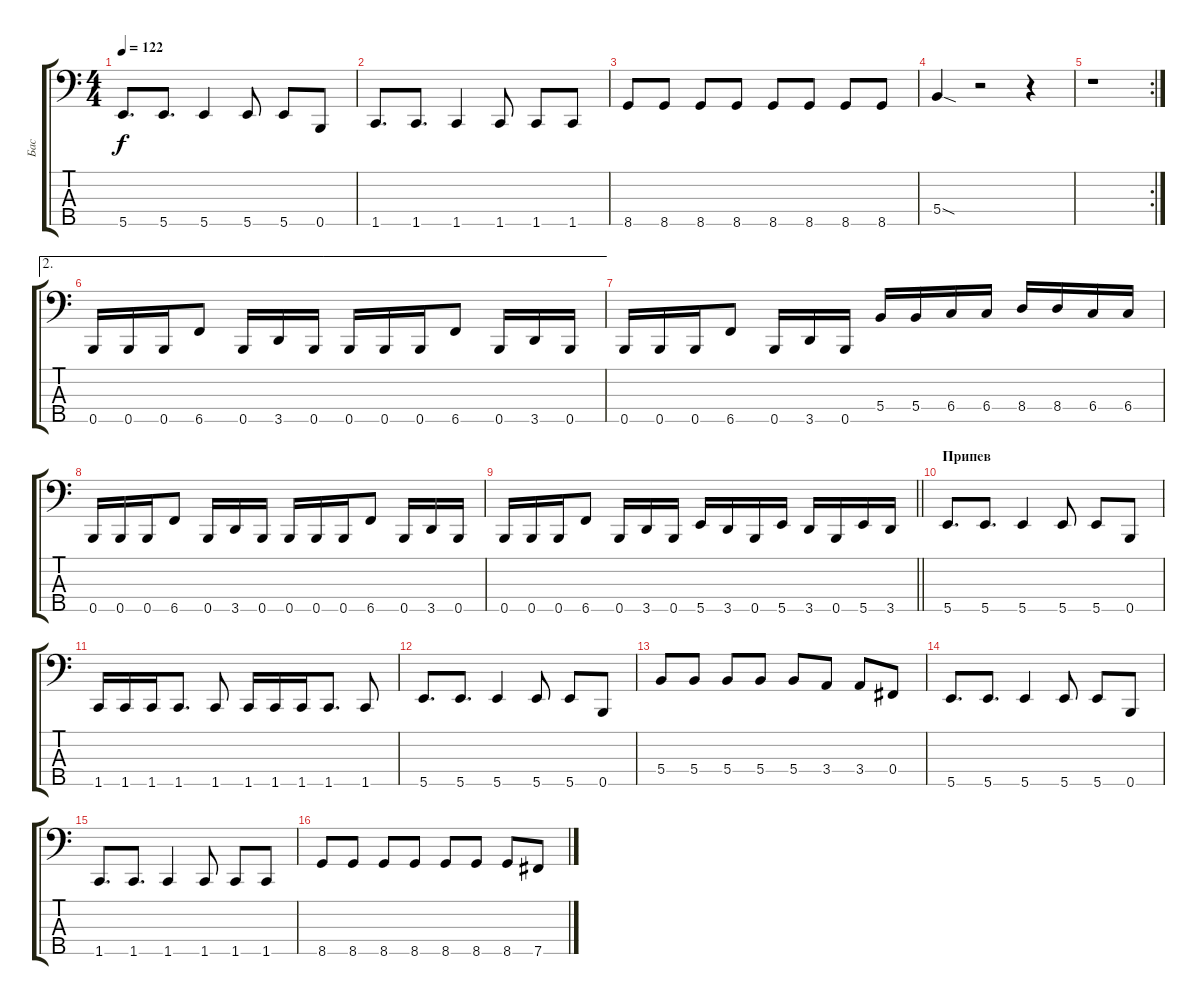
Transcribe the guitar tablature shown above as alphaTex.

\track ("Бас" "Бас") {instrument electricbassfinger}
\staff {score tabs}
\tuning (A2 E2 B1 Gb1 B0) {hide}
\ts (4 4)
\tempo 122
\clef f4
\ks c
5.5.8{d dy f} 5.5.8{d} 5.5.4 5.5.8 5.5.8 0.5.8 |
1.5.8{d} 1.5.8{d} 1.5.4 1.5.8 1.5.8 1.5.8 |
8.5.8 8.5.8 8.5.8 8.5.8 8.5.8 8.5.8 8.5.8 8.5.8 |
5.4{sod}.4 r.2 r.4 |
\rc 2
r.1 |
\ae 2
0.5.16 0.5.16 0.5.16 6.5.8 0.5.16 3.5.16 0.5.16 0.5.16 0.5.16 0.5.16 6.5.8 0.5.16 3.5.16 0.5.16 |
0.5.16 0.5.16 0.5.16 6.5.8 0.5.16 3.5.16 0.5.16 5.4.16 5.4.16 6.4.16 6.4.16 8.4.16 8.4.16 6.4.16 6.4.16 |
0.5.16 0.5.16 0.5.16 6.5.8 0.5.16 3.5.16 0.5.16 0.5.16 0.5.16 0.5.16 6.5.8 0.5.16 3.5.16 0.5.16 |
\barLineRight lightlight
0.5.16 0.5.16 0.5.16 6.5.8 0.5.16 3.5.16 0.5.16 5.5.16 3.5.16 0.5.16 5.5.16 3.5.16 0.5.16 5.5.16 3.5.16 |
\section ("" "Припев")
5.5.8{d} 5.5.8{d} 5.5.4 5.5.8 5.5.8 0.5.8 |
1.5.16 1.5.16 1.5.16 1.5.8{d} 1.5.8 1.5.16 1.5.16 1.5.16 1.5.8{d} 1.5.8 |
5.5.8{d} 5.5.8{d} 5.5.4 5.5.8 5.5.8 0.5.8 |
5.4.8 5.4.8 5.4.8 5.4.8 5.4.8 3.4.8 3.4.8 0.4.8 |
5.5.8{d} 5.5.8{d} 5.5.4 5.5.8 5.5.8 0.5.8 |
1.5.8{d} 1.5.8{d} 1.5.4 1.5.8 1.5.8 1.5.8 |
8.5.8 8.5.8 8.5.8 8.5.8 8.5.8 8.5.8 8.5.8 7.5.8
